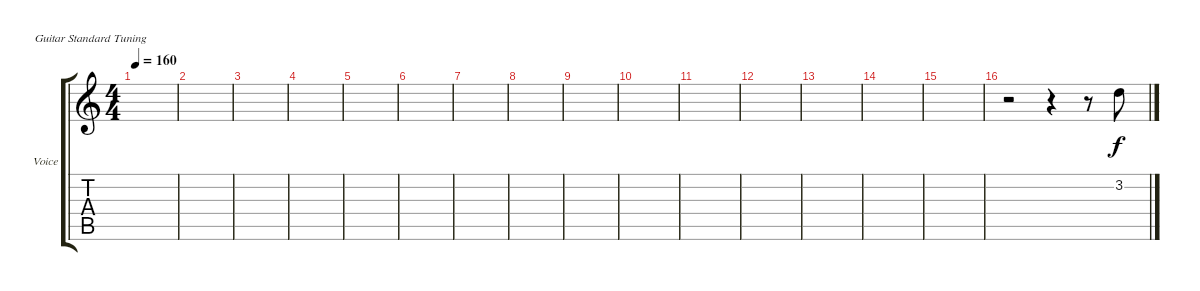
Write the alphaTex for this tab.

\bracketExtendMode groupsimilarinstruments
\firstSystemTrackNameOrientation horizontal
\otherSystemsTrackNameOrientation horizontal
\track ("Voice" "Voice") {mute instrument lead6voice}
\staff {score tabs}
\tuning (E4 B3 G3 D3 A2 E2)
\displaytranspose 12
\ts (4 4)
\tempo 160
\clef g2
\ks c
|
|
|
|
|
|
|
|
|
|
|
|
|
|
|
r.2 r.4 r.8 3.2.8{dy f}
